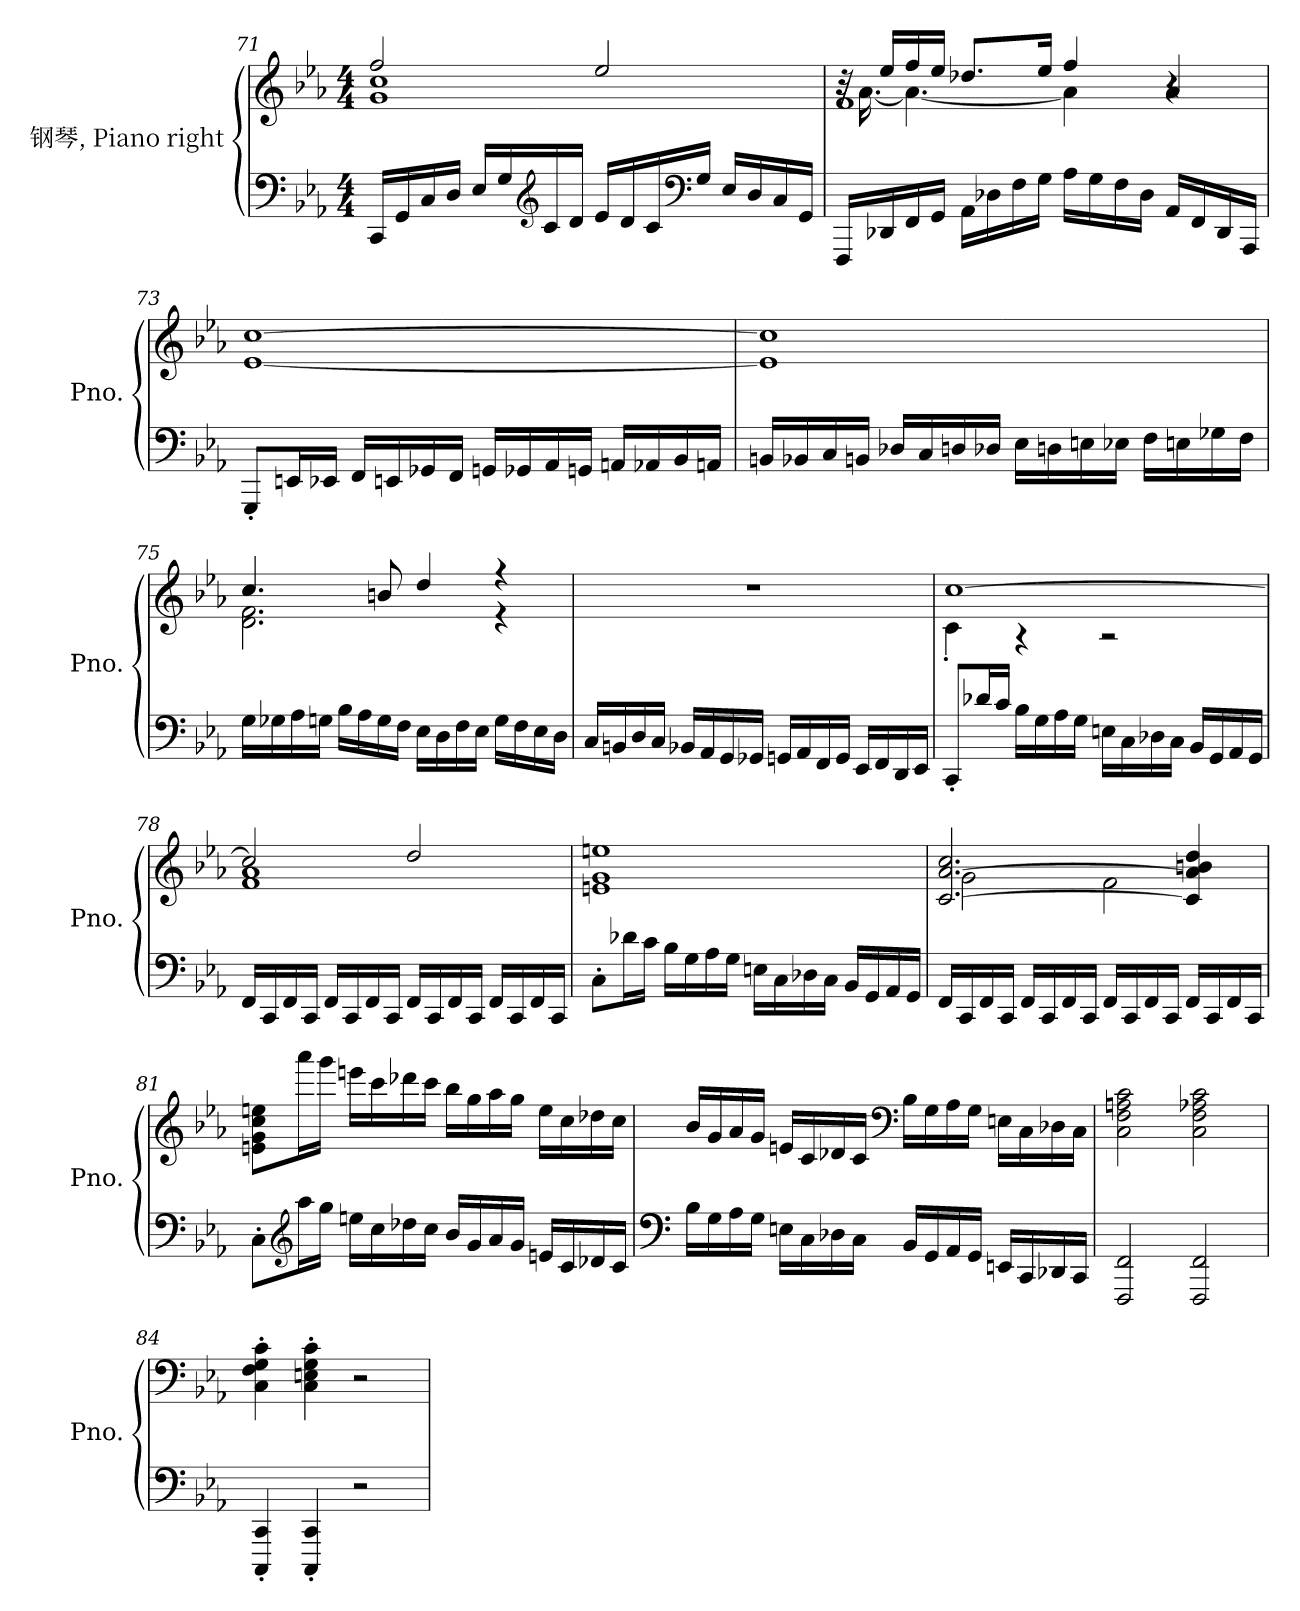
**kern	**kern
*part1	*part1
*staff2	*staff1
*I"钢琴, Piano right	*
*I'Pno.	*
*clefF4	*clefG2
*k[b-e-a-]	*k[b-e-a-]
*M4/4	*M4/4
=71	=71
*	*^
16CC/LL	2ff/	1g 1cc
16GG/	.	.
16C/	.	.
16D/JJ	.	.
16E-/LL	.	.
16G/	.	.
*clefG2	*	*
16c/	.	.
16d/JJ	.	.
*	*MM137	*
16e-/LL	2ee-/	.
16d/	.	.
16c/	.	.
*clefF4	*	*
16G/JJ	.	.
16E-/LL	.	.
16D/	.	.
16C/	.	.
16GG/JJ	.	.
!!LO:LB:g=z
=72	=72	=72
*	*	*^
16FFF/LL	16r	32r	1f
.	.	[16.a-\	.
16DD-X/	16ee-/LL	.	.
16FF/	16ff/	4.a-\_	.
16GG/JJ	16ee-/JJ	.	.
16AA-\LL	8.dd-X/L	.	.
16D-X\	.	.	.
16F\	.	.	.
16G\JJ	16ee-/Jk	.	.
16A-\LL	4ff/	4a-\]	.
16G\	.	.	.
16F\	.	.	.
16D-\JJ	.	.	.
16AA-/LL	4a-/	4r	.
16FF/	.	.	.
16DD-/	.	.	.
16AAA-/JJ	.	.	.
*	*v	*v	*v
=73	=73
*	*MM143
8GGG'/L	[1e- [1cc
16EEn/L	.
16EE-X/JJ	.
16FF/LL	.
16EEn/	.
16GG-X/	.
16FF/JJ	.
16GGn/LL	.
16GG-X/	.
16AA-/	.
16GGn/JJ	.
16AAn/LL	.
16AA-X/	.
16BB-/	.
16AAn/JJ	.
!!LO:LB:g=z
=74	=74
16BBn/LL	1e-] 1cc]
16BB-X/	.
16C/	.
16BBn/JJ	.
16D-X/LL	.
16C/	.
16Dn/	.
16D-X/JJ	.
16E-\LL	.
16Dn\	.
16En\	.
16E-X\JJ	.
16F\LL	.
16En\	.
16G-X\	.
16F\JJ	.
=75	=75
*	*MM146
*	*^
16G\LL	4.cc/	2.d\ 2.f\
16G-X\	.	.
16A-\	.	.
16Gn\JJ	.	.
16B-\LL	.	.
16A-\	.	.
*	*MM138	*
16G\	8bn/	.
16F\JJ	.	.
*	*MM147	*
16E-\LL	4dd/	.
16D\	.	.
16F\	.	.
16E-\JJ	.	.
16G\LL	4r	4r
16F\	.	.
16E-\	.	.
16D\JJ	.	.
*	*v	*v
!!LO:LB:g=z
=76	=76
16C/LL	1r
16BBn/	.
16D/	.
16C/JJ	.
16BB-X/LL	.
16AA-/	.
16GG/	.
16GG-X/JJ	.
16GGn/LL	.
16AA-/	.
16FF/	.
16GG/JJ	.
16EE-/LL	.
16FF/	.
16DD/	.
16EE-/JJ	.
=77	=77
*	*^
8CC'/L	[1cc	4c'\
16d-X/L	.	.
16c/JJ	.	.
16B-\LL	.	4r
16G\	.	.
16A-\	.	.
16G\JJ	.	.
16En\LL	.	2r
16C\	.	.
16D-X\	.	.
16C\JJ	.	.
16BB-/LL	.	.
16GG/	.	.
16AA-/	.	.
16GG/JJ	.	.
!!LO:LB:g=z	!!
=78	=78	=78
16FF/LL	2cc/]	1f 1a-
16CC/	.	.
16FF/	.	.
16CC/JJ	.	.
16FF/LL	.	.
16CC/	.	.
16FF/	.	.
16CC/JJ	.	.
16FF/LL	2dd/	.
16CC/	.	.
16FF/	.	.
16CC/JJ	.	.
16FF/LL	.	.
16CC/	.	.
16FF/	.	.
16CC/JJ	.	.
*	*v	*v
=79	=79
*	*MM146
8C'\L	1en 1g 1een
16d-X\L	.
16c\JJ	.
16B-\LL	.
16G\	.
16A-\	.
16G\JJ	.
16En\LL	.
16C\	.
16D-X\	.
16C\JJ	.
16BB-/LL	.
16GG/	.
16AA-/	.
16GG/JJ	.
!!LO:LB:g=z
=80	=80
*	*^
16FF/LL	[2.c/ [2.a-/ 2.cc/	2g\
16CC/	.	.
16FF/	.	.
16CC/JJ	.	.
16FF/LL	.	.
16CC/	.	.
16FF/	.	.
16CC/JJ	.	.
*	*MM139	*
16FF/LL	.	2f\
16CC/	.	.
16FF/	.	.
16CC/JJ	.	.
*	*MM137	*
16FF/LL	4c/] 4a-/] 4bn/ 4dd/	.
16CC/	.	.
16FF/	.	.
16CC/JJ	.	.
*	*v	*v
=81	=81
8C'\L	8en\ 8g\ 8cc\ 8een\L
*clefG2	*
*	*MM160
16aa-\L	16aaa-\L
16gg\JJ	16ggg\JJ
16een\LL	16eeen\LL
16cc\	16ccc\
16dd-X\	16ddd-X\
16cc\JJ	16ccc\JJ
16b-/LL	16bb-\LL
16g/	16gg\
16a-/	16aa-\
16g/JJ	16gg\JJ
16en/LL	16ee\LL
16c/	16cc\
16d-X/	16dd-X\
16c/JJ	16cc\JJ
!!LO:PB:g=z
=82	=82
*clefF4	*
16B-\LL	16b-/LL
16G\	16g/
16A-\	16a-/
16G\JJ	16g/JJ
16En\LL	16en/LL
16C\	16c/
16D-X\	16d-X/
16C\JJ	16c/JJ
*	*clefF4
16BB-/LL	16B-\LL
16GG/	16G\
16AA-/	16A-\
16GG/JJ	16G\JJ
16EEn/LL	16En\LL
16CC/	16C\
16DD-X/	16D-X\
16CC/JJ	16C\JJ
=83	=83
*	*MM128
2FFF/ 2FF/	2C\ 2F\ 2An\ 2c\
*	*MM121
2FFF/ 2FF/	2C\ 2F\ 2A-X\ 2c\
=84	=84
*	*MM124
4CCC/' 4CC/'	4C\' 4F\' 4G\' 4c\'
4CCC/' 4CC/'	4C\' 4En\' 4G\' 4c\'
2r	2r
=	=
*-	*-
